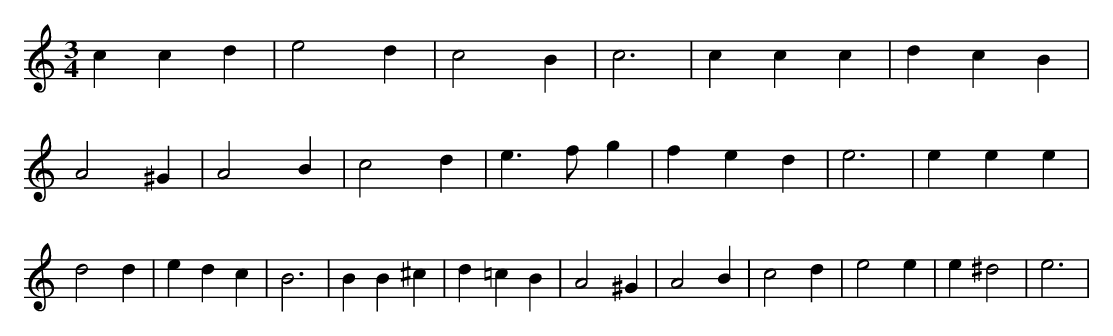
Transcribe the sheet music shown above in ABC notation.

X:1
M:3/4
L:1/8
K:C
c2 c2 d2 | e4 d2 | c4 B2 | c6 | c2 c2 c2 | d2 c2 B2 | A4 ^G2 | A4 B2 | c4 d2 | e3 f g2 | f2 e2 d2 | e6 | e2 e2 e2 | d4 d2 | e2 d2 c2 | B6 | B2 B2 ^c2 | d2 =c2 B2 | A4 ^G2 | A4 B2 | c4 d2 | e4 e2 | e2 ^d4 | e6 |
